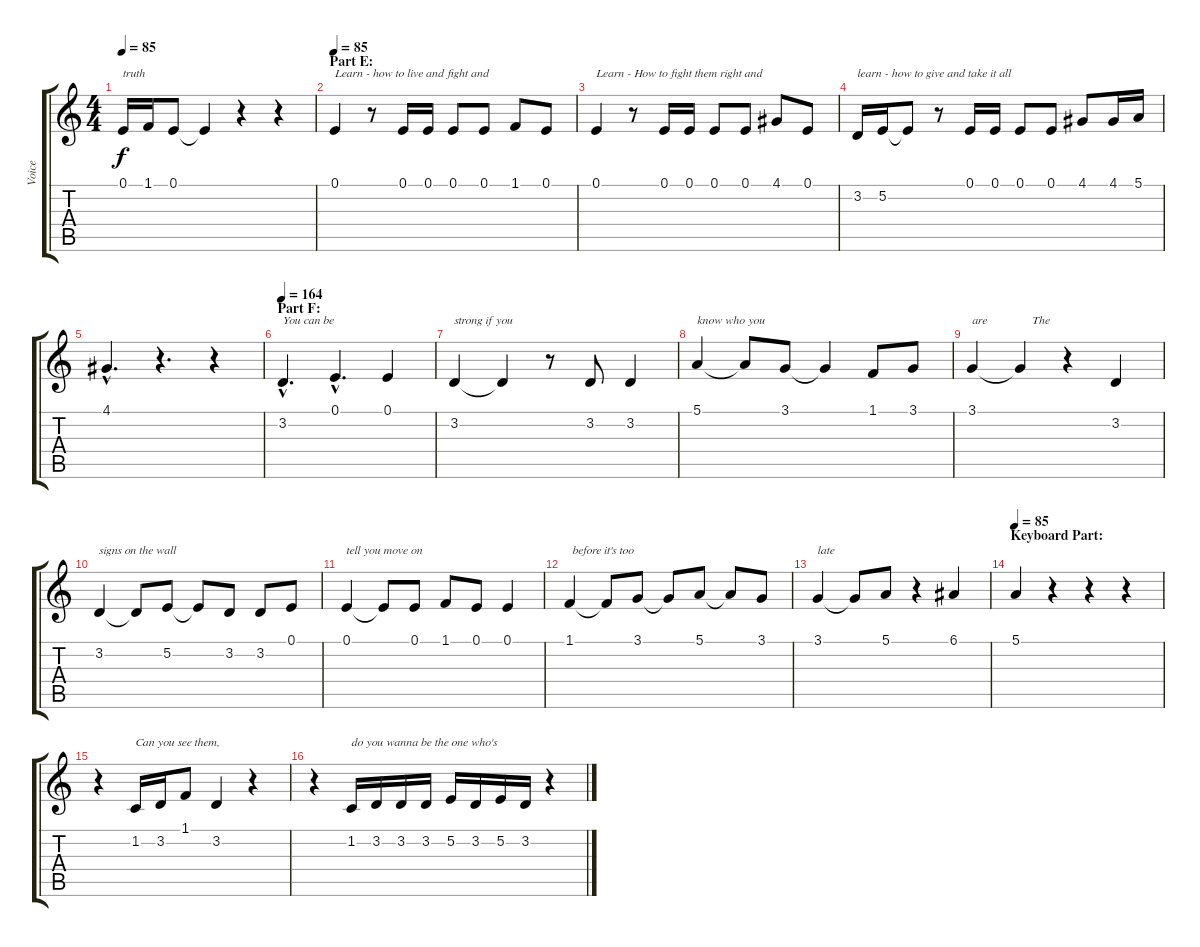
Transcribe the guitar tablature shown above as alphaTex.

\track ("Voice" "Voice") {instrument oboe}
\staff {score tabs}
\tuning (E4 B3 G3 D3 A2 E2) {hide}
\ts (4 4)
\tempo 85
\clef g2
\ks c
0.1.16{txt "truth" dy f} 1.1.16 0.1.8 0.1{t}.4 r.4 r.4 |
\section ("" "Part E:")
\tempo 85
0.1.4{txt "Learn - how to live and fight and"} r.8 0.1.16 0.1.16 0.1.8 0.1.8 1.1.8 0.1.8 |
0.1.4{txt "Learn - How to fight them right and "} r.8 0.1.16 0.1.16 0.1.8 0.1.8 4.1.8 0.1.8 |
3.2.16{txt "learn - how to give and take it all"} 5.2.16 5.2{t}.8 r.8 0.1.16 0.1.16 0.1.8 0.1.8 4.1.8 4.1.16 5.1.16 |
4.1{hac}.4{d} r.4{d} r.4 |
\section ("" "Part F:")
\tempo 164
3.2{hac}.4{d txt "You can be"} 0.1{hac}.4{d} 0.1.4 |
3.2.4{txt "strong if you"} 3.2{t}.4 r.8 3.2.8 3.2.4 |
5.1.4{txt "know who you"} 5.1{t}.8 3.1.8 3.1{t}.4 1.1.8 3.1.8 |
3.1.4{txt "are               The"} 3.1{t}.4 r.4 3.2.4 |
3.2.4{txt "signs on the wall "} 3.2{t}.8 5.2.8 5.2{t}.8 3.2.8 3.2.8 0.1.8 |
0.1.4{txt "tell you move on"} 0.1{t}.8 0.1.8 1.1.8 0.1.8 0.1.4 |
1.1.4{txt " before it's too "} 1.1{t}.8 3.1.8 3.1{t}.8 5.1.8 5.1{t}.8 3.1.8 |
3.1.4{txt "late"} 3.1{t}.8 5.1.8 r.4 6.1.4 |
\section ("" "Keyboard Part:")
\tempo 85
5.1.4 r.4 r.4 r.4 |
r.4 1.2.16{txt "Can you see them, "} 3.2.16 1.1.8 3.2.4 r.4 |
r.4 1.2.16{txt "do you wanna be the one who's "} 3.2.16 3.2.16 3.2.16 5.2.16 3.2.16 5.2.16 3.2.16 r.4
